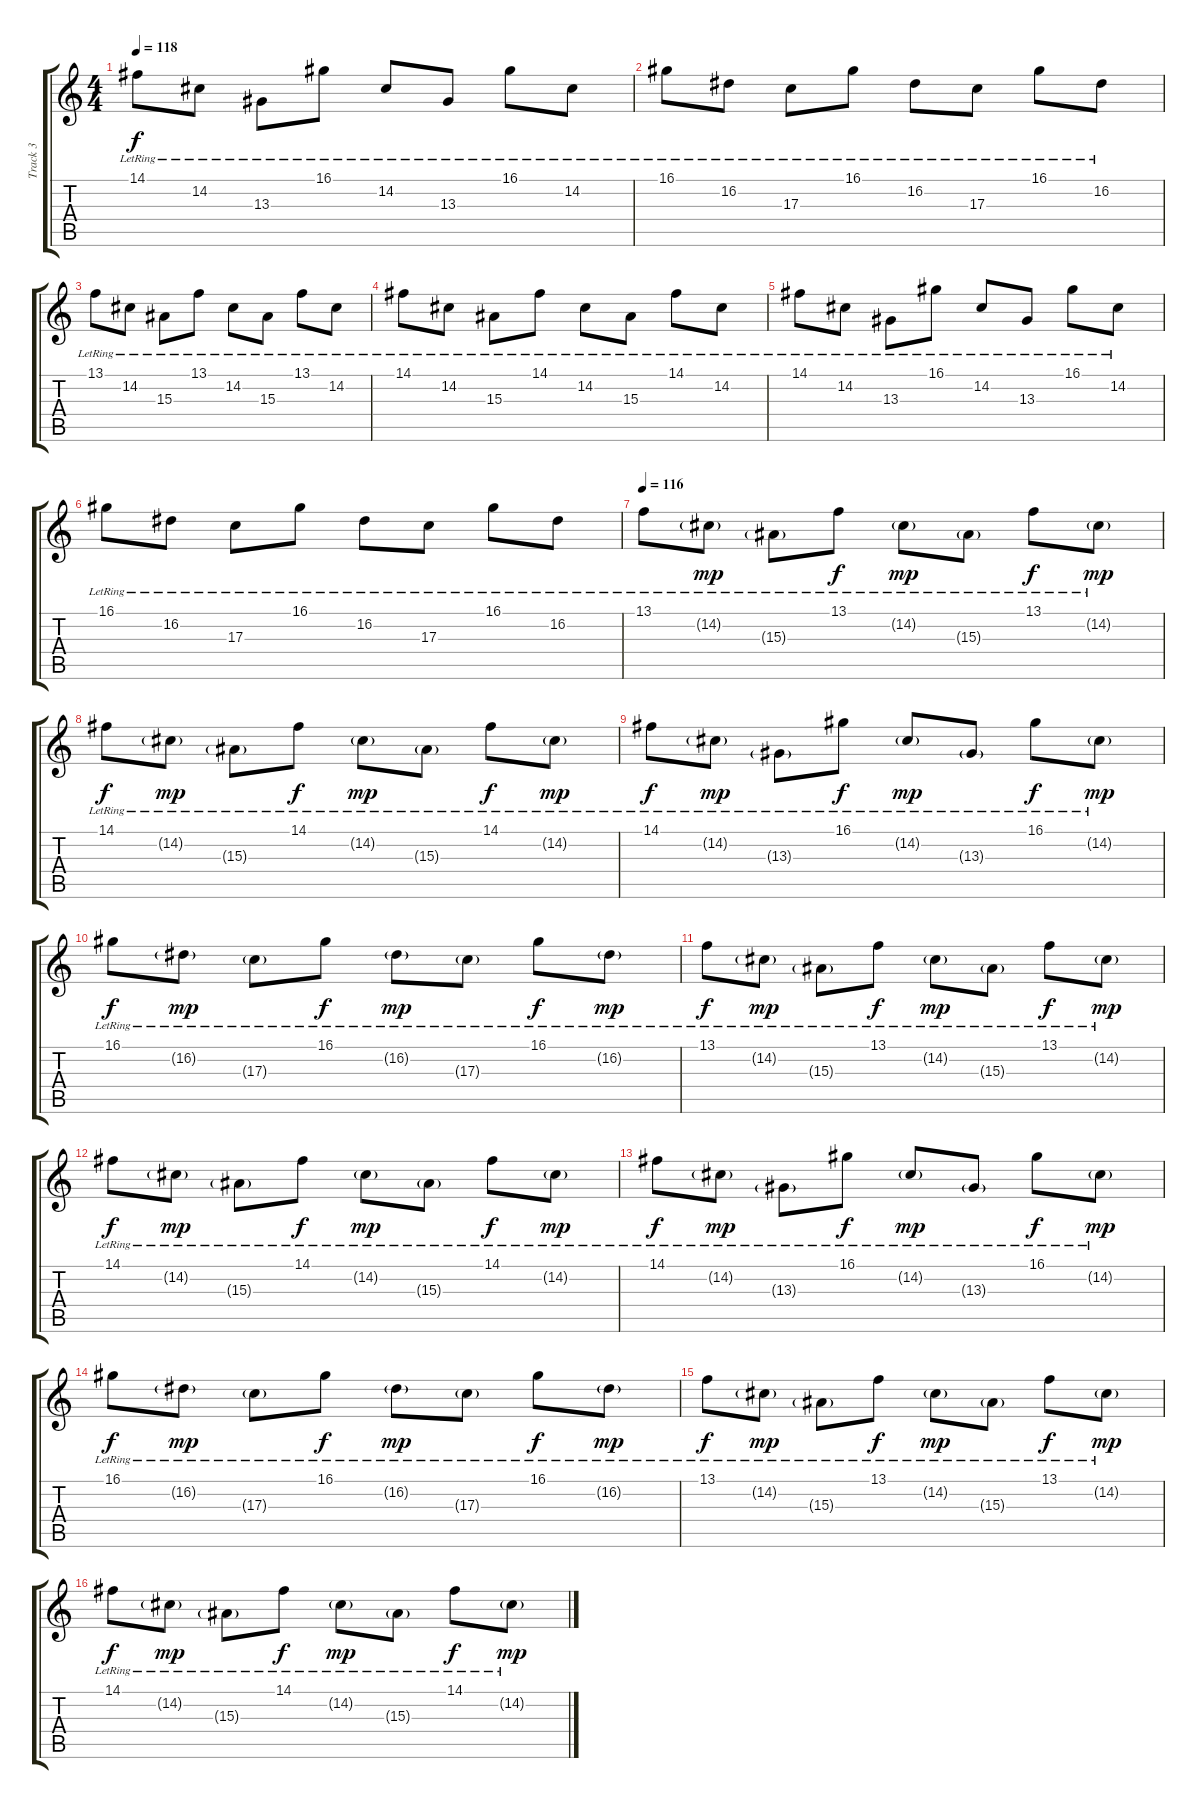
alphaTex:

\track ("Track 3" "Track 3") {instrument musicbox}
\staff {score tabs}
\tuning (E4 B3 G3 D3 A2 E2) {hide}
\ts (4 4)
\tempo 118
\clef g2
\ks c
14.1{lr}.8{dy f} 14.2{lr}.8 13.3{lr}.8 16.1{lr}.8 14.2{lr}.8 13.3{lr}.8 16.1{lr}.8 14.2{lr}.8 |
16.1{lr}.8 16.2{lr}.8 17.3{lr}.8 16.1{lr}.8 16.2{lr}.8 17.3{lr}.8 16.1{lr}.8 16.2{lr}.8 |
13.1{lr}.8 14.2{lr}.8 15.3{lr}.8 13.1{lr}.8 14.2{lr}.8 15.3{lr}.8 13.1{lr}.8 14.2{lr}.8 |
14.1{lr}.8 14.2{lr}.8 15.3{lr}.8 14.1{lr}.8 14.2{lr}.8 15.3{lr}.8 14.1{lr}.8 14.2{lr}.8 |
14.1{lr}.8 14.2{lr}.8 13.3{lr}.8 16.1{lr}.8 14.2{lr}.8 13.3{lr}.8 16.1{lr}.8 14.2{lr}.8 |
16.1{lr}.8 16.2{lr}.8 17.3{lr}.8 16.1{lr}.8 16.2{lr}.8 17.3{lr}.8 16.1{lr}.8 16.2{lr}.8 |
\tempo 116
13.1{lr}.8 14.2{g lr}.8{dy mp} 15.3{g lr}.8 13.1{lr}.8{dy f} 14.2{g lr}.8{dy mp} 15.3{g lr}.8 13.1{lr}.8{dy f} 14.2{g lr}.8{dy mp} |
14.1{lr}.8{dy f} 14.2{g lr}.8{dy mp} 15.3{g lr}.8 14.1{lr}.8{dy f} 14.2{g lr}.8{dy mp} 15.3{g lr}.8 14.1{lr}.8{dy f} 14.2{g lr}.8{dy mp} |
14.1{lr}.8{dy f} 14.2{g lr}.8{dy mp} 13.3{g lr}.8 16.1{lr}.8{dy f} 14.2{g lr}.8{dy mp} 13.3{g lr}.8 16.1{lr}.8{dy f} 14.2{g lr}.8{dy mp} |
16.1{lr}.8{dy f} 16.2{g lr}.8{dy mp} 17.3{g lr}.8 16.1{lr}.8{dy f} 16.2{g lr}.8{dy mp} 17.3{g lr}.8 16.1{lr}.8{dy f} 16.2{g lr}.8{dy mp} |
13.1{lr}.8{dy f} 14.2{g lr}.8{dy mp} 15.3{g lr}.8 13.1{lr}.8{dy f} 14.2{g lr}.8{dy mp} 15.3{g lr}.8 13.1{lr}.8{dy f} 14.2{g lr}.8{dy mp} |
14.1{lr}.8{dy f} 14.2{g lr}.8{dy mp} 15.3{g lr}.8 14.1{lr}.8{dy f} 14.2{g lr}.8{dy mp} 15.3{g lr}.8 14.1{lr}.8{dy f} 14.2{g lr}.8{dy mp} |
14.1{lr}.8{dy f} 14.2{g lr}.8{dy mp} 13.3{g lr}.8 16.1{lr}.8{dy f} 14.2{g lr}.8{dy mp} 13.3{g lr}.8 16.1{lr}.8{dy f} 14.2{g lr}.8{dy mp} |
16.1{lr}.8{dy f} 16.2{g lr}.8{dy mp} 17.3{g lr}.8 16.1{lr}.8{dy f} 16.2{g lr}.8{dy mp} 17.3{g lr}.8 16.1{lr}.8{dy f} 16.2{g lr}.8{dy mp} |
13.1{lr}.8{dy f} 14.2{g lr}.8{dy mp} 15.3{g lr}.8 13.1{lr}.8{dy f} 14.2{g lr}.8{dy mp} 15.3{g lr}.8 13.1{lr}.8{dy f} 14.2{g lr}.8{dy mp} |
14.1{lr}.8{dy f} 14.2{g lr}.8{dy mp} 15.3{g lr}.8 14.1{lr}.8{dy f} 14.2{g lr}.8{dy mp} 15.3{g lr}.8 14.1{lr}.8{dy f} 14.2{g lr}.8{dy mp}
